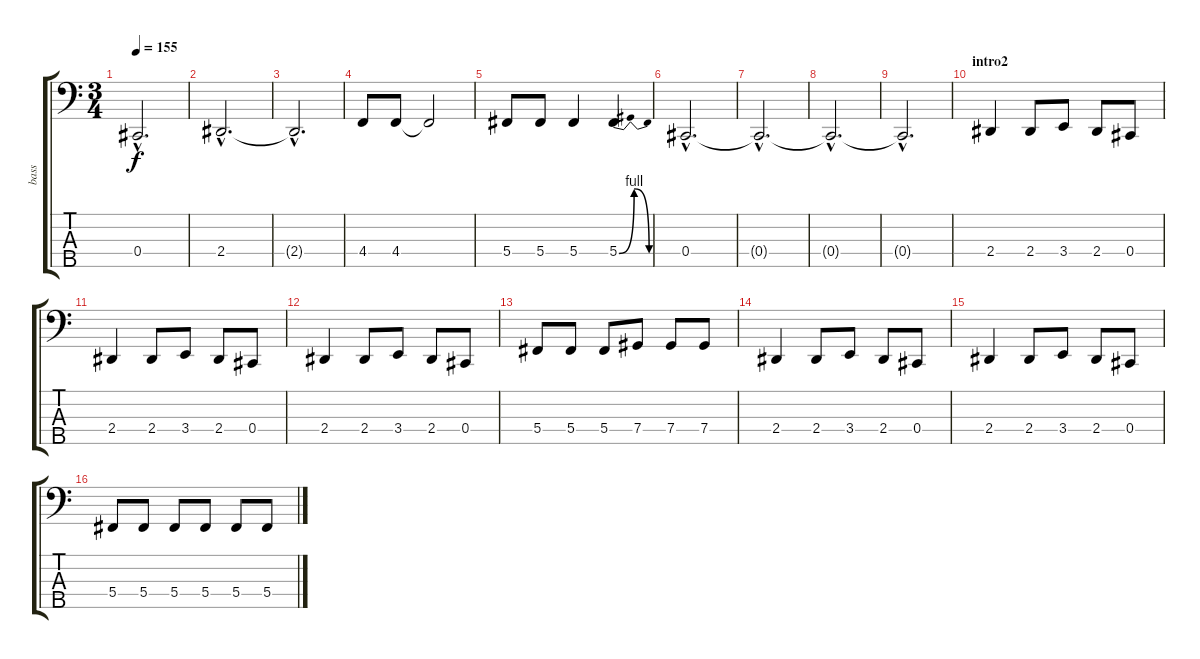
\track ("bass" "bass") {instrument electricbassfinger}
\staff {score tabs}
\tuning (Gb2 Db2 Ab1 Db1 Bb0) {hide}
\ts (3 4)
\tempo 155
\clef f4
\ks c
0.4{hac t}.2{d dy f} |
2.4{hac}.2{d} |
2.4{hac t}.2{d} |
4.4.8 4.4.8 4.4{t}.2 |
5.4.8 5.4.8 5.4.4 5.4{be (bendrelease 0 0 30 4 30 4 60 0)}.4 |
0.4{hac}.2{d} |
0.4{hac t}.2{d} |
0.4{hac t}.2{d} |
0.4{hac t}.2{d} |
\section ("" "intro2")
2.4.4 2.4.8 3.4.8 2.4.8 0.4.8 |
2.4.4 2.4.8 3.4.8 2.4.8 0.4.8 |
2.4.4 2.4.8 3.4.8 2.4.8 0.4.8 |
5.4.8 5.4.8 5.4.8 7.4.8 7.4.8 7.4.8 |
2.4.4 2.4.8 3.4.8 2.4.8 0.4.8 |
2.4.4 2.4.8 3.4.8 2.4.8 0.4.8 |
5.4.8 5.4.8 5.4.8 5.4.8 5.4.8 5.4.8
